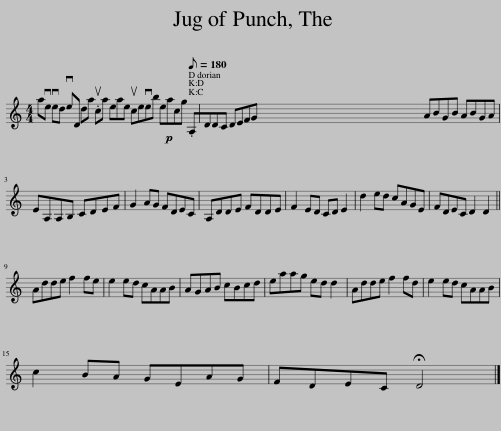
X:1
L:1/8
M:4/4
I:linebreak $
K:C
V:1 treble
V:1
 ave ved veD da .uca eae uceveb e!p!acg[Q:1/8=180] .A,DDC DEFG | ABGB ABGA |$ EA,A,B, CDEF | G2 AG FDEC | A,DDE FDDE | %5
 F2 ED CD E2 | d2 ed cAGE | FDEC D2 D2 ||$ Adde f2 fe | e2 ed cAAB | %10
 AGAB cBcd | eaag ed d2 | Adde f2 fd | e2 ed cAAB |$ c2 BA GEAG | %15
 FDEC !fermata!D4 |] %16
